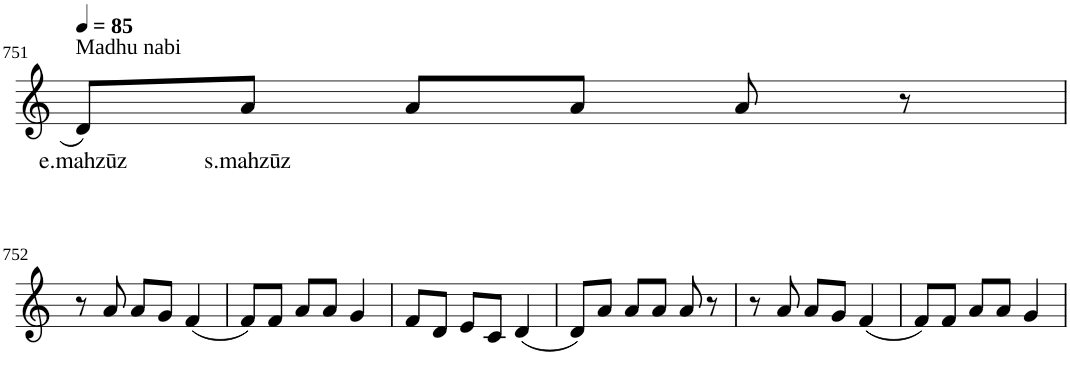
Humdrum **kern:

**kern	**text
*part1	*part1
*staff1	*staff1
*I"Violin	*
!!LO:PB:g=z
*clefG2	*
*k[]	*
*M3/4	*
*MM85	*
=751	=751
!LO:TX:a:t=Madhu nabi	!
!	!LO:LY:b
8d/L	e.mahzūz
!	!LO:LY:b
8a/J	s.mahzūz
8a/L	.
8a/J	.
8a/	.
8r	.
!!LO:LB:g=z
=752	=752
8r	.
8a/	.
8a/L	.
8g/J	.
(4f/	.
=753	=753
8f/L)	.
8f/J	.
8a/L	.
8a/J	.
4g/	.
=754	=754
8f/L	.
8d/J	.
8e/L	.
8c/J	.
(4d/	.
=755	=755
8d/L)	.
8a/J	.
8a/L	.
8a/J	.
8a/	.
8r	.
=756	=756
8r	.
8a/	.
8a/L	.
8g/J	.
(4f/	.
=757	=757
8f/L)	.
8f/J	.
8a/L	.
8a/J	.
4g/	.
=	=
*-	*-
